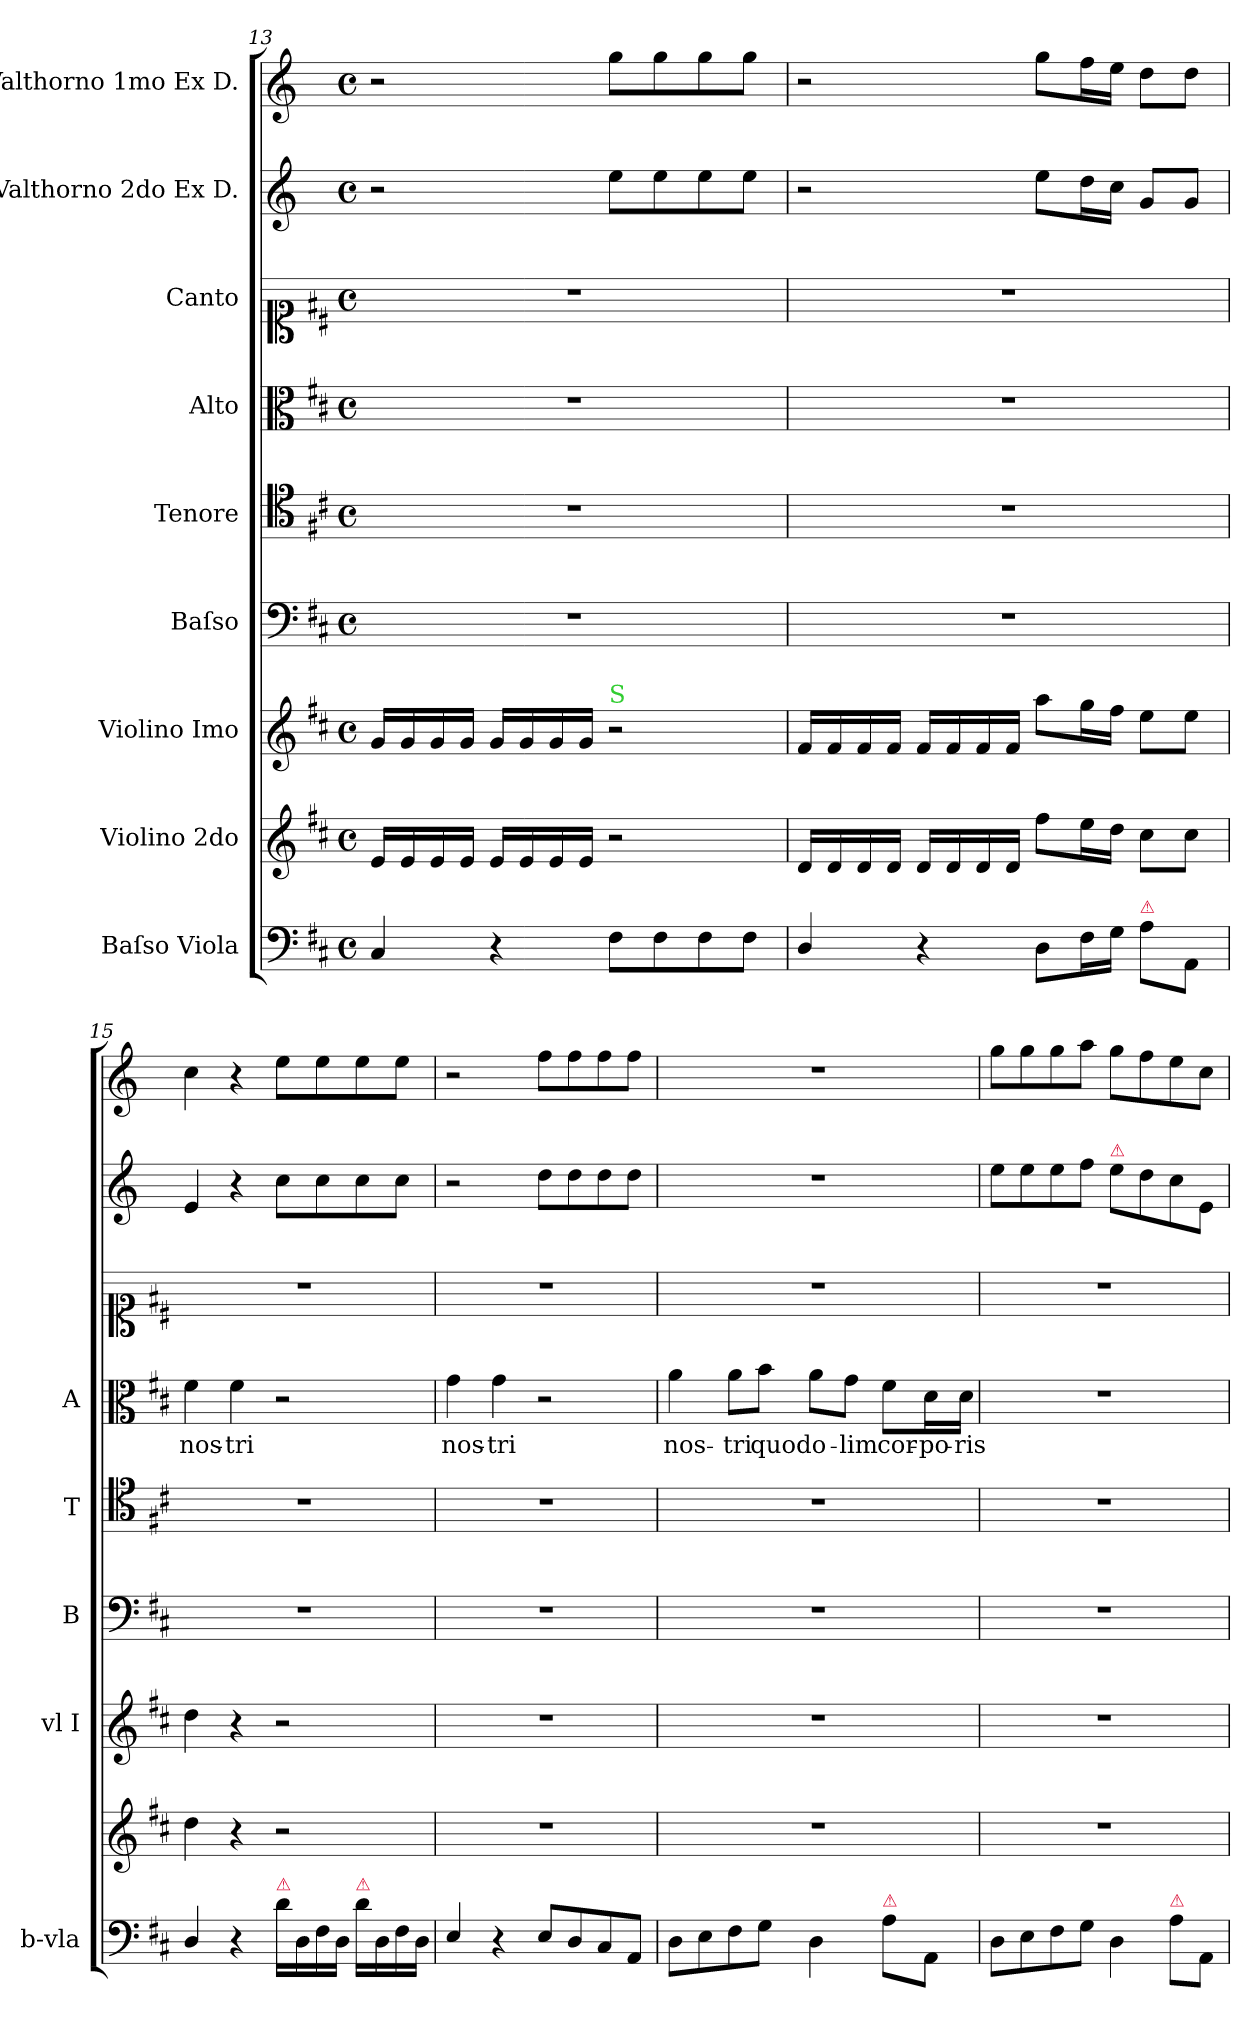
**kern	**kern	**kern	**kern	**kern	**kern	**text	**kern	**kern	**kern
*part9	*part8	*part7	*part6	*part5	*part4	*part4	*part3	*part2	*part1
*staff9	*staff8	*staff7	*staff6	*staff5	*staff4	*staff4	*staff3	*staff2	*staff1
*I"Baſso Viola	*I"Violino 2do	*I"Violino Imo	*I"Baſso	*I"Tenore	*I"Alto	*	*I"Canto	*I"Valthorno 2do Ex D.	*I"Valthorno 1mo Ex D.
*I'b-vla	*	*I'vl I	*I'B	*I'T	*I'A	*	*	*	*
*clefF4	*clefG2	*clefG2	*clefF4	*clefC4	*clefC3	*	*clefC1	*clefG2	*clefG2
*	*	*	*	*	*	*	*	*ITrd6c10	*ITrd6c10
*k[f#c#]	*k[f#c#]	*k[f#c#]	*k[f#c#]	*k[f#c#]	*k[f#c#]	*	*k[f#c#]	*k[f#c#]	*k[f#c#]
*D:	*D:	*D:	*D:	*D:	*D:	*	*D:	*D:	*D:
*M4/4	*M4/4	*M4/4	*M4/4	*M4/4	*M4/4	*	*M4/4	*M4/4	*M4/4
*met(c)	*met(c)	*met(c)	*met(c)	*met(c)	*met(c)	*	*met(c)	*met(c)	*met(c)
=13	=13	=13	=13	=13	=13	=13	=13	=13	=13
4C#/	16e/LL	16g/LL	1r	1r	1r	.	1r	2r	2r
.	16e/	16g/	.	.	.	.	.	.	.
.	16e/	16g/	.	.	.	.	.	.	.
.	16e/JJ	16g/JJ	.	.	.	.	.	.	.
4r	16e/LL	16g/LL	.	.	.	.	.	.	.
.	16e/	16g/	.	.	.	.	.	.	.
.	16e/	16g/	.	.	.	.	.	.	.
.	16e/JJ	16g/JJ	.	.	.	.	.	.	.
!	!	!LO:TX:a:color=limegreen:t=S	!	!	!	!	!	!	!
8F#\L	2r	2r	.	.	.	.	.	8f#\L	8a\L
8F#\	.	.	.	.	.	.	.	8f#\	8a\
8F#\	.	.	.	.	.	.	.	8f#\	8a\
8F#\J	.	.	.	.	.	.	.	8f#\J	8a\J
=14	=14	=14	=14	=14	=14	=14	=14	=14	=14
4D/	16d/LL	16f#/LL	1r	1r	1r	.	1r	2r	2r
.	16d/	16f#/	.	.	.	.	.	.	.
.	16d/	16f#/	.	.	.	.	.	.	.
.	16d/JJ	16f#/JJ	.	.	.	.	.	.	.
4r	16d/LL	16f#/LL	.	.	.	.	.	.	.
.	16d/	16f#/	.	.	.	.	.	.	.
.	16d/	16f#/	.	.	.	.	.	.	.
.	16d/JJ	16f#/JJ	.	.	.	.	.	.	.
8D\L	8ff#\L	8aa\L	.	.	.	.	.	8f#\L	8a\L
16F#\L	16ee\L	16gg\L	.	.	.	.	.	16e\L	16g\L
16G\JJ	16dd\JJ	16ff#\JJ	.	.	.	.	.	16d\JJ	16f#\JJ
!LO:TX:a:color=crimson:t=⚠	!	!	!	!	!	!	!	!	!
8A\L	8cc#\L	8ee\L	.	.	.	.	.	8A/L	8e\L
8AA\J	8cc#\J	8ee\J	.	.	.	.	.	8A/J	8e\J
=15	=15	=15	=15	=15	=15	=15	=15	=15	=15
4D/	4dd\	4dd\	1r	1r	4f#\	nos-	1r	4F#/	4d\
4r	4r	4r	.	.	4f#\	-tri	.	4r	4r
!LO:TX:a:color=crimson:t=⚠	!	!	!	!	!	!	!	!	!
16d\LL	2r	2r	.	.	2r	.	.	8d\L	8f#\L
16D\	.	.	.	.	.	.	.	.	.
16F#\	.	.	.	.	.	.	.	8d\	8f#\
16D\JJ	.	.	.	.	.	.	.	.	.
!LO:TX:a:color=crimson:t=⚠	!	!	!	!	!	!	!	!	!
16d\LL	.	.	.	.	.	.	.	8d\	8f#\
16D\	.	.	.	.	.	.	.	.	.
16F#\	.	.	.	.	.	.	.	8d\J	8f#\J
16D\JJ	.	.	.	.	.	.	.	.	.
=16	=16	=16	=16	=16	=16	=16	=16	=16	=16
4E/	1r	1r	1r	1r	4g\	nos-	1r	2r	2r
4r	.	.	.	.	4g\	-tri	.	.	.
8E/L	.	.	.	.	2r	.	.	8e\L	8g\L
8D/	.	.	.	.	.	.	.	8e\	8g\
8C#/	.	.	.	.	.	.	.	8e\	8g\
8AA/J	.	.	.	.	.	.	.	8e\J	8g\J
=17	=17	=17	=17	=17	=17	=17	=17	=17	=17
8D\L	1r	1r	1r	1r	4a\	nos-	1r	1r	1r
8E\	.	.	.	.	.	.	.	.	.
8F#\	.	.	.	.	8a\L	-tri	.	.	.
8G\J	.	.	.	.	8b\J	quod	.	.	.
4D\	.	.	.	.	8a\L	o-	.	.	.
.	.	.	.	.	8g\J	-lim	.	.	.
!LO:TX:a:color=crimson:t=⚠	!	!	!	!	!	!	!	!	!
8A\L	.	.	.	.	8f#\L	cor-	.	.	.
8AA\J	.	.	.	.	16d\L	-po-	.	.	.
.	.	.	.	.	16d\JJ	-ris	.	.	.
=18	=18	=18	=18	=18	=18	=18	=18	=18	=18
8D\L	1r	1r	1r	1r	1r	.	1r	8f#\L	8a\L
8E\	.	.	.	.	.	.	.	8f#\	8a\
8F#\	.	.	.	.	.	.	.	8f#\	8a\
8G\J	.	.	.	.	.	.	.	8g\J	8b\J
!	!	!	!	!	!	!	!	!LO:TX:a:color=crimson:t=⚠	!
4D\	.	.	.	.	.	.	.	8f#\L	8a\L
.	.	.	.	.	.	.	.	8e\	8g\
!LO:TX:a:color=crimson:t=⚠	!	!	!	!	!	!	!	!	!
8A\L	.	.	.	.	.	.	.	8d\	8f#\
8AA\J	.	.	.	.	.	.	.	8F#\J	8d\J
=	=	=	=	=	=	=	=	=	=
*-	*-	*-	*-	*-	*-	*-	*-	*-	*-
